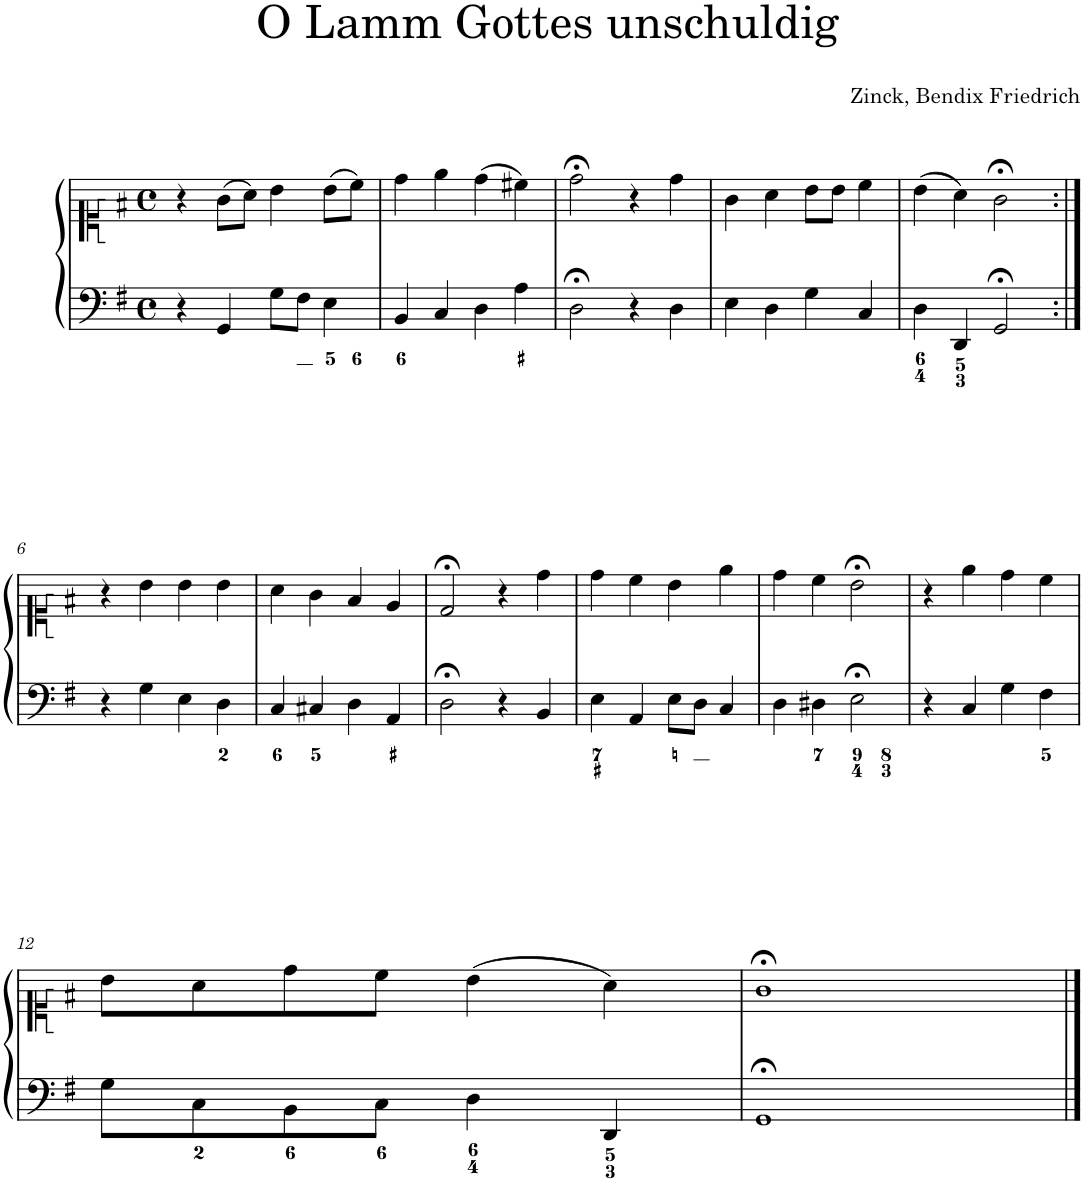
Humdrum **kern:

**kern	**kern
*part1	*part1
*staff2	*staff1
*I"Piano	*
*I'Pno.	*
*clefF4	*clefC1
*k[f#]	*k[f#]
*M4/4	*M4/4
*met(c)	*met(c)
=1	=1
4r	4r
4GG/	(8g\L
.	8a\J)
8G\L	4b\
8F#\J	.
4E\	(8b\L
.	8cc\J)
=2	=2
4BB/	4dd\
4C/	4ee\
4D\	(4dd\
4A\	4cc#X\)
=3	=3
2D;<\	2dd;<\
4r	4r
4D\	4dd\
=4	=4
4E\	4g\
4D\	4a\
4G\	8b\L
.	8b\J
4C/	4cc\
=5	=5
4D\	(4b\
4DD/	4a\)
2GG;</	2g;<\
!!LO:LB:g=z
=6:|!	=6:|!
4r	4r
4G\	4b\
4E\	4b\
4D\	4b\
=7	=7
4C/	4a\
4C#X/	4g\
4D\	4f#/
4AA/	4e/
=8	=8
2D;<\	2d;</
4r	4r
4BB/	4dd\
=9	=9
4E\	4dd\
4AA/	4cc\
8E\L	4b\
8D\J	.
4C/	4ee\
=10	=10
4D\	4dd\
4D#X\	4cc\
2E;<\	2b;<\
=11	=11
4r	4r
4C/	4ee\
4G\	4dd\
4F#\	4cc\
!!LO:LB:g=z
=12	=12
8G\L	8b\L
8C\	8a\
8BB\	8dd\
8C\J	8cc\J
4D\	(4b\
4DD/	4a\)
=13	=13
1GG;<	1g;<
==	==
*-	*-
